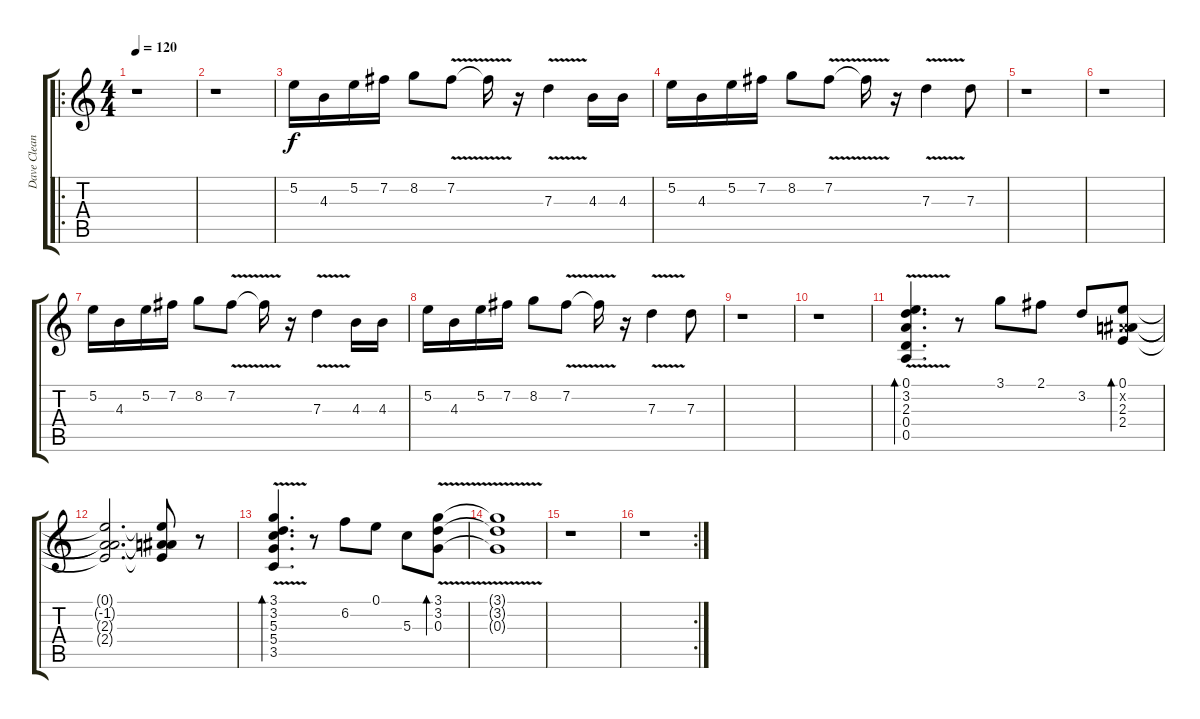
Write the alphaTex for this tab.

\track ("Dave Clean" "Dave Clean") {instrument electricguitarclean}
\staff {score tabs}
\tuning (E4 B3 G3 D3 A2 E2) {hide}
\ro
\ts (4 4)
\tempo 120
\clef g2
\ks c
r.1{dy f} |
r.1 |
5.2.16 4.3.16 5.2.16 7.2.16 8.2.8 7.2{v}.8 7.2{t}.16 r.16 7.3{v}.4 4.3.16 4.3.16 |
5.2.16 4.3.16 5.2.16 7.2.16 8.2.8 7.2{v}.8 7.2{t}.16 r.16 7.3{v}.4 7.3.8 |
r.1 |
r.1 |
5.2.16 4.3.16 5.2.16 7.2.16 8.2.8 7.2{v}.8 7.2{t}.16 r.16 7.3{v}.4 4.3.16 4.3.16 |
5.2.16 4.3.16 5.2.16 7.2.16 8.2.8 7.2{v}.8 7.2{t}.16 r.16 7.3{v}.4 7.3.8 |
r.1 |
r.1 |
(0.1{v} 3.2{v} 2.3{v} 0.4{v} 0.5{v}).4{d bd 60} r.8 3.1.8 2.1.8 3.2.8 (0.1 -1.2{x} 2.3 2.4).8{bd 60} |
(0.1{t} -1.2{t} 2.3{t} 2.4{t}).2{d} (0.1{t} -1.2{t} 2.3{t} 2.4{t}).8 r.8 |
(3.1{v} 3.2{v} 5.3{v} 5.4{v} 3.5{v}).4{d bd 60} r.8 6.2.8 0.1.8 5.3.8 (3.1{v} 3.2{v} 0.3{v}).8{bd 60} |
(3.1{t} 3.2{t} 0.3{t}).1 |
r.1 |
\rc 2
r.1
